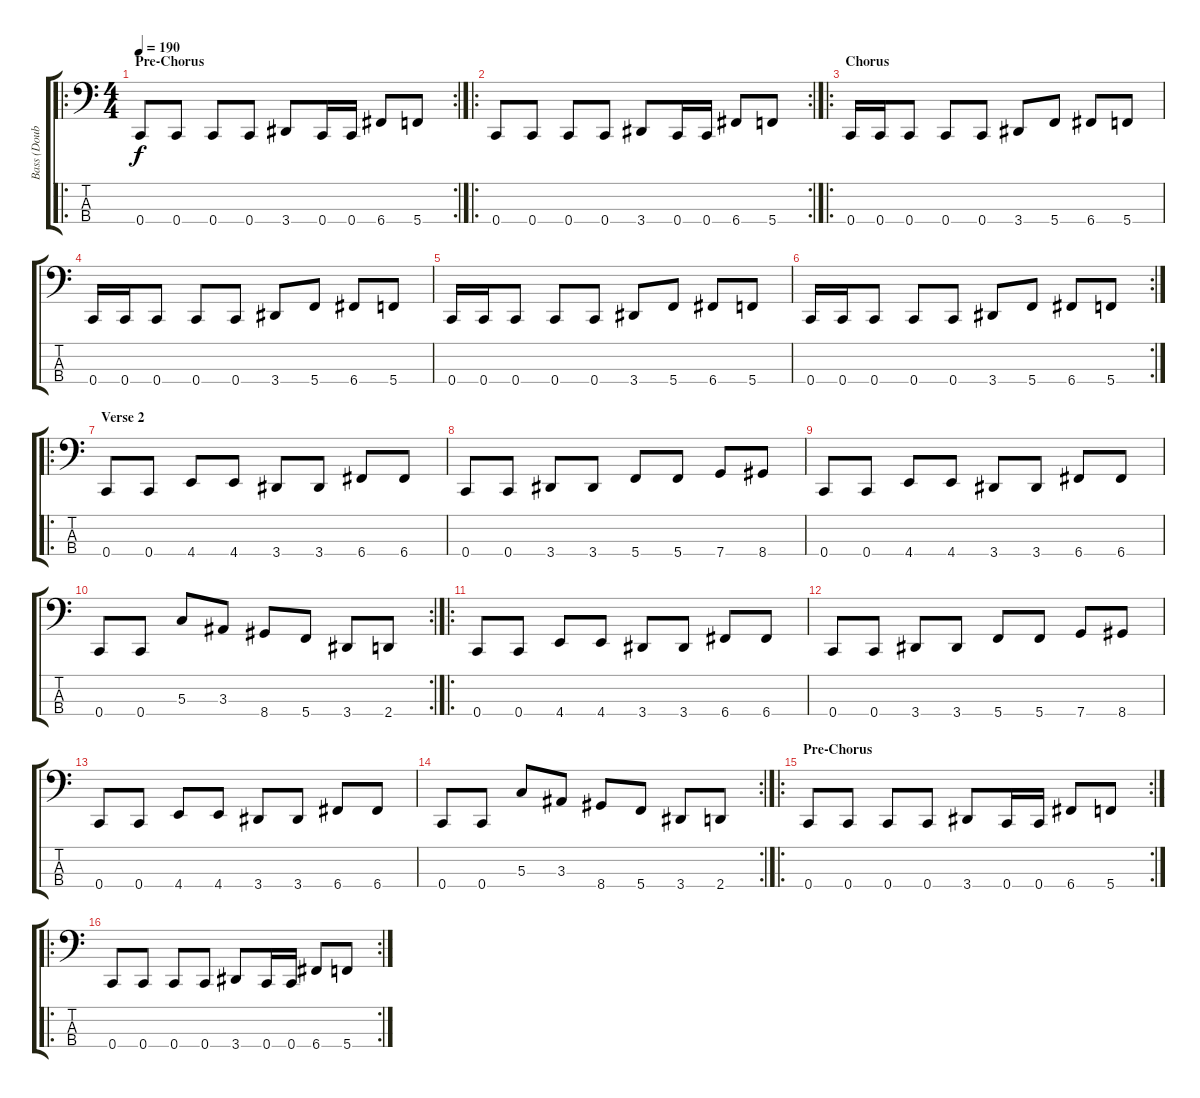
\track ("Bass (Double)" "Bass (Doub") {instrument slapbass1}
\staff {score tabs}
\tuning (F2 C2 G1 C1) {hide}
\ro
\rc 2
\ts (4 4)
\section ("" "Pre-Chorus")
\tempo 190
\clef f4
\ks c
0.4.8{dy f} 0.4.8 0.4.8 0.4.8 3.4.8 0.4.16 0.4.16 6.4.8 5.4.8 |
\ro
\rc 2
0.4.8 0.4.8 0.4.8 0.4.8 3.4.8 0.4.16 0.4.16 6.4.8 5.4.8 |
\ro
\section ("" "Chorus")
0.4.16 0.4.16 0.4.8 0.4.8 0.4.8 3.4.8 5.4.8 6.4.8 5.4.8 |
0.4.16 0.4.16 0.4.8 0.4.8 0.4.8 3.4.8 5.4.8 6.4.8 5.4.8 |
0.4.16 0.4.16 0.4.8 0.4.8 0.4.8 3.4.8 5.4.8 6.4.8 5.4.8 |
\rc 2
0.4.16 0.4.16 0.4.8 0.4.8 0.4.8 3.4.8 5.4.8 6.4.8 5.4.8 |
\ro
\section ("" "Verse 2")
0.4.8 0.4.8 4.4.8 4.4.8 3.4.8 3.4.8 6.4.8 6.4.8 |
0.4.8 0.4.8 3.4.8 3.4.8 5.4.8 5.4.8 7.4.8 8.4.8 |
0.4.8 0.4.8 4.4.8 4.4.8 3.4.8 3.4.8 6.4.8 6.4.8 |
\rc 2
0.4.8 0.4.8 5.3.8 3.3.8 8.4.8 5.4.8 3.4.8 2.4.8 |
\ro
0.4.8 0.4.8 4.4.8 4.4.8 3.4.8 3.4.8 6.4.8 6.4.8 |
0.4.8 0.4.8 3.4.8 3.4.8 5.4.8 5.4.8 7.4.8 8.4.8 |
0.4.8 0.4.8 4.4.8 4.4.8 3.4.8 3.4.8 6.4.8 6.4.8 |
\rc 2
0.4.8 0.4.8 5.3.8 3.3.8 8.4.8 5.4.8 3.4.8 2.4.8 |
\ro
\rc 2
\section ("" "Pre-Chorus")
0.4.8 0.4.8 0.4.8 0.4.8 3.4.8 0.4.16 0.4.16 6.4.8 5.4.8 |
\ro
\rc 2
0.4.8 0.4.8 0.4.8 0.4.8 3.4.8 0.4.16 0.4.16 6.4.8 5.4.8
